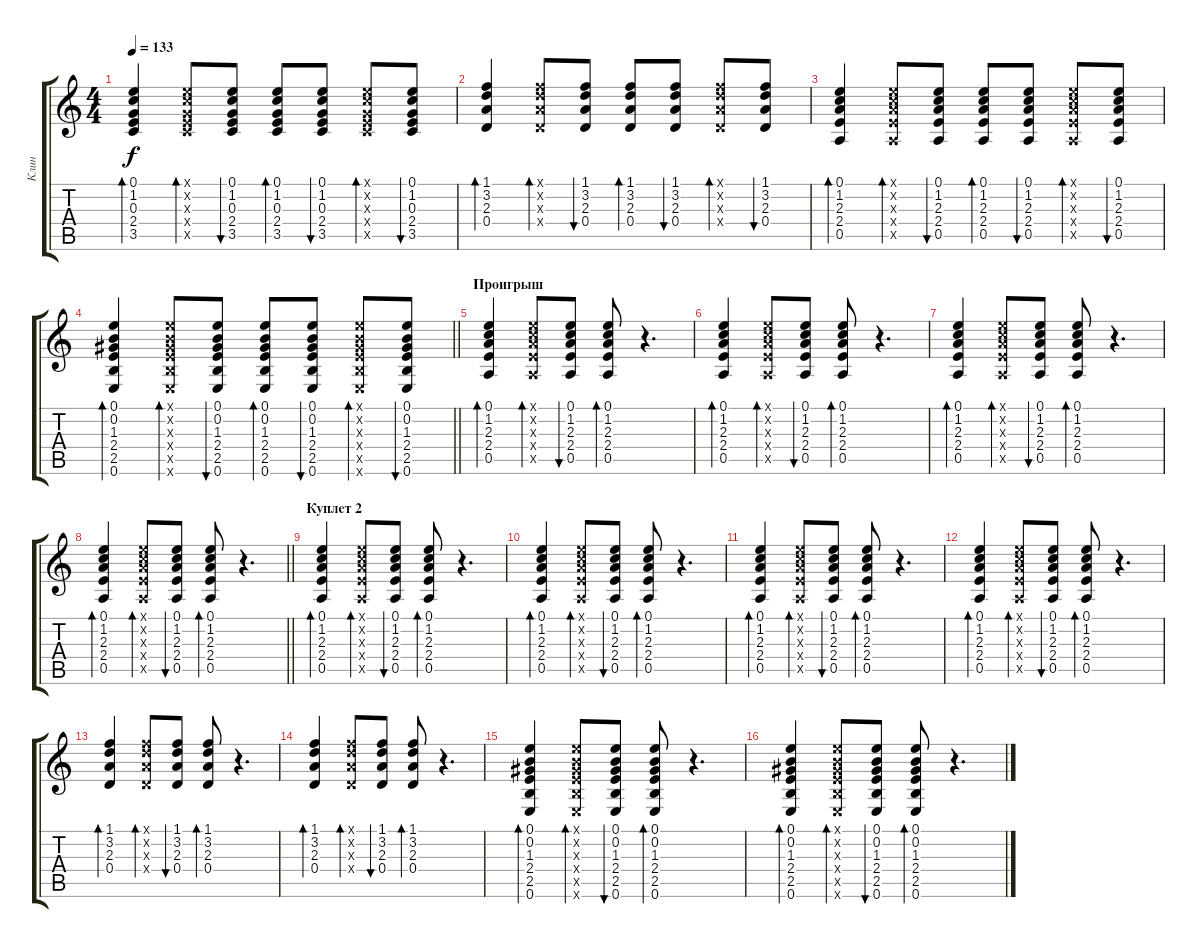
\track ("Клин" "Клин") {instrument electricguitarclean}
\staff {score tabs}
\tuning (E4 B3 G3 D3 A2 E2) {hide}
\ts (4 4)
\tempo 133
\clef g2
\ks c
(0.1 1.2 0.3 2.4 3.5).4{bd 30 dy f} (0.1{x} 1.2{x} 0.3{x} 2.4{x} 3.5{x}).8{bd 30} (0.1 1.2 0.3 2.4 3.5).8{bu 30} (0.1 1.2 0.3 2.4 3.5).8{bd 30} (0.1 1.2 0.3 2.4 3.5).8{bu 30} (0.1{x} 1.2{x} 0.3{x} 2.4{x} 3.5{x}).8{bd 30} (0.1 1.2 0.3 2.4 3.5).8{bu 30} |
(1.1 3.2 2.3 0.4).4{bd 30} (1.1{x} 3.2{x} 2.3{x} 0.4{x}).8{bd 30} (1.1 3.2 2.3 0.4).8{bu 30} (1.1 3.2 2.3 0.4).8{bd 30} (1.1 3.2 2.3 0.4).8{bu 30} (1.1{x} 3.2{x} 2.3{x} 0.4{x}).8{bd 30} (1.1 3.2 2.3 0.4).8{bu 30} |
(0.1 1.2 2.3 2.4 0.5).4{bd 30} (0.1{x} 1.2{x} 2.3{x} 2.4{x} 0.5{x}).8{bd 30} (0.1 1.2 2.3 2.4 0.5).8{bu 30} (0.1 1.2 2.3 2.4 0.5).8{bd 30} (0.1 1.2 2.3 2.4 0.5).8{bu 30} (0.1{x} 1.2{x} 2.3{x} 2.4{x} 0.5{x}).8{bd 30} (0.1 1.2 2.3 2.4 0.5).8{bu 30} |
\barLineRight lightlight
(0.1 0.2 1.3 2.4 2.5 0.6).4{bd 30} (0.1{x} 0.2{x} 1.3{x} 2.4{x} 2.5{x} 0.6{x}).8{bd 30} (0.1 0.2 1.3 2.4 2.5 0.6).8{bu 30} (0.1 0.2 1.3 2.4 2.5 0.6).8{bd 30} (0.1 0.2 1.3 2.4 2.5 0.6).8{bu 30} (0.1{x} 0.2{x} 1.3{x} 2.4{x} 2.5{x} 0.6{x}).8{bd 30} (0.1 0.2 1.3 2.4 2.5 0.6).8{bu 30} |
\section ("" "Проигрыш")
(0.1 1.2 2.3 2.4 0.5).4{bd 30} (0.1{x} 1.2{x} 2.3{x} 2.4{x} 0.5{x}).8{bd 30} (0.1 1.2 2.3 2.4 0.5).8{bu 30} (0.1 1.2 2.3 2.4 0.5).8{bd 30} r.4{d} |
(0.1 1.2 2.3 2.4 0.5).4{bd 30} (0.1{x} 1.2{x} 2.3{x} 2.4{x} 0.5{x}).8{bd 30} (0.1 1.2 2.3 2.4 0.5).8{bu 30} (0.1 1.2 2.3 2.4 0.5).8{bd 30} r.4{d} |
(0.1 1.2 2.3 2.4 0.5).4{bd 30} (0.1{x} 1.2{x} 2.3{x} 2.4{x} 0.5{x}).8{bd 30} (0.1 1.2 2.3 2.4 0.5).8{bu 30} (0.1 1.2 2.3 2.4 0.5).8{bd 30} r.4{d} |
\barLineRight lightlight
(0.1 1.2 2.3 2.4 0.5).4{bd 30} (0.1{x} 1.2{x} 2.3{x} 2.4{x} 0.5{x}).8{bd 30} (0.1 1.2 2.3 2.4 0.5).8{bu 30} (0.1 1.2 2.3 2.4 0.5).8{bd 30} r.4{d} |
\section ("" "Куплет 2")
(0.1 1.2 2.3 2.4 0.5).4{bd 30} (0.1{x} 1.2{x} 2.3{x} 2.4{x} 0.5{x}).8{bd 30} (0.1 1.2 2.3 2.4 0.5).8{bu 30} (0.1 1.2 2.3 2.4 0.5).8{bd 30} r.4{d} |
(0.1 1.2 2.3 2.4 0.5).4{bd 30} (0.1{x} 1.2{x} 2.3{x} 2.4{x} 0.5{x}).8{bd 30} (0.1 1.2 2.3 2.4 0.5).8{bu 30} (0.1 1.2 2.3 2.4 0.5).8{bd 30} r.4{d} |
(0.1 1.2 2.3 2.4 0.5).4{bd 30} (0.1{x} 1.2{x} 2.3{x} 2.4{x} 0.5{x}).8{bd 30} (0.1 1.2 2.3 2.4 0.5).8{bu 30} (0.1 1.2 2.3 2.4 0.5).8{bd 30} r.4{d} |
(0.1 1.2 2.3 2.4 0.5).4{bd 30} (0.1{x} 1.2{x} 2.3{x} 2.4{x} 0.5{x}).8{bd 30} (0.1 1.2 2.3 2.4 0.5).8{bu 30} (0.1 1.2 2.3 2.4 0.5).8{bd 30} r.4{d} |
(1.1 3.2 2.3 0.4).4{bd 30} (1.1{x} 3.2{x} 2.3{x} 0.4{x}).8{bd 30} (1.1 3.2 2.3 0.4).8{bu 30} (1.1 3.2 2.3 0.4).8{bd 30} r.4{d} |
(1.1 3.2 2.3 0.4).4{bd 30} (1.1{x} 3.2{x} 2.3{x} 0.4{x}).8{bd 30} (1.1 3.2 2.3 0.4).8{bu 30} (1.1 3.2 2.3 0.4).8{bd 30} r.4{d} |
(0.1 0.2 1.3 2.4 2.5 0.6).4{bd 30} (0.1{x} 0.2{x} 1.3{x} 2.4{x} 2.5{x} 0.6{x}).8{bd 30} (0.1 0.2 1.3 2.4 2.5 0.6).8{bu 30} (0.1 0.2 1.3 2.4 2.5 0.6).8{bd 30} r.4{d} |
(0.1 0.2 1.3 2.4 2.5 0.6).4{bd 30} (0.1{x} 0.2{x} 1.3{x} 2.4{x} 2.5{x} 0.6{x}).8{bd 30} (0.1 0.2 1.3 2.4 2.5 0.6).8{bu 30} (0.1 0.2 1.3 2.4 2.5 0.6).8{bd 30} r.4{d}
